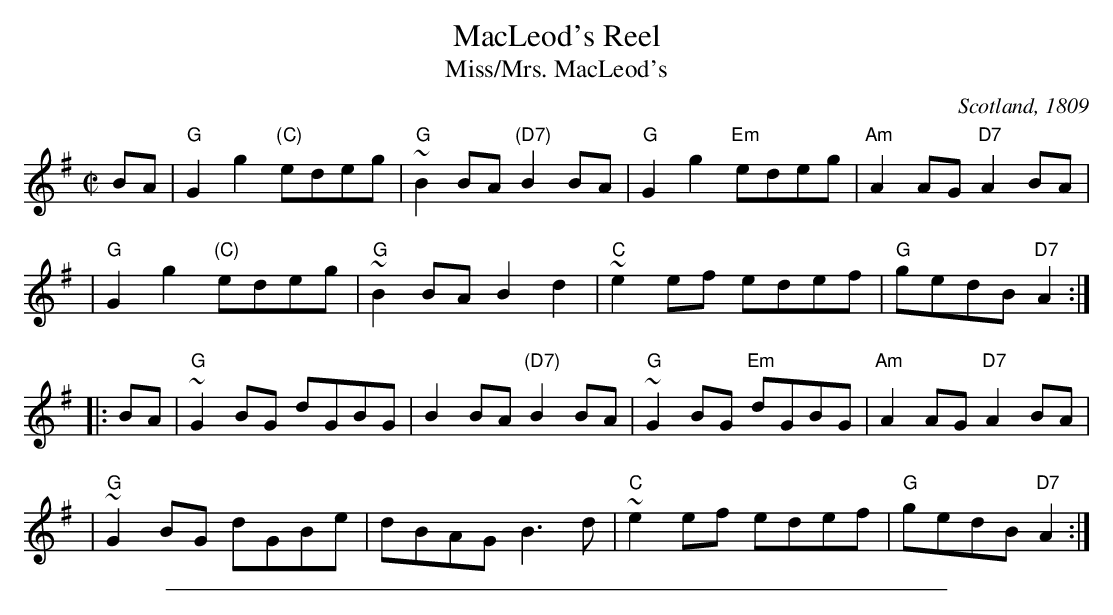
X:1
T: MacLeod's Reel
T: Miss/Mrs. MacLeod's
O: Scotland, 1809
M: C|
L: 1/8
K: G
   BA \
| "G"G2g2 "(C)"edeg | "G"~B2BA "(D7)"B2BA \
| "G"G2g2 "Em"edeg | "Am"A2AG "D7"A2BA |
| "G"G2g2 "(C)"edeg | "G"~B2BA B2d2 \
| "C"~e2ef edef | "G"gedB "D7"A2 :|
|: BA \
| "G"~G2BG dGBG | B2BA "(D7)"B2BA \
| "G"~G2BG "Em"dGBG | "Am"A2AG "D7"A2BA |
| "G"~G2BG dGBe | dBAG B3d \
| "C"~e2ef edef | "G"gedB "D7"A2 :|
